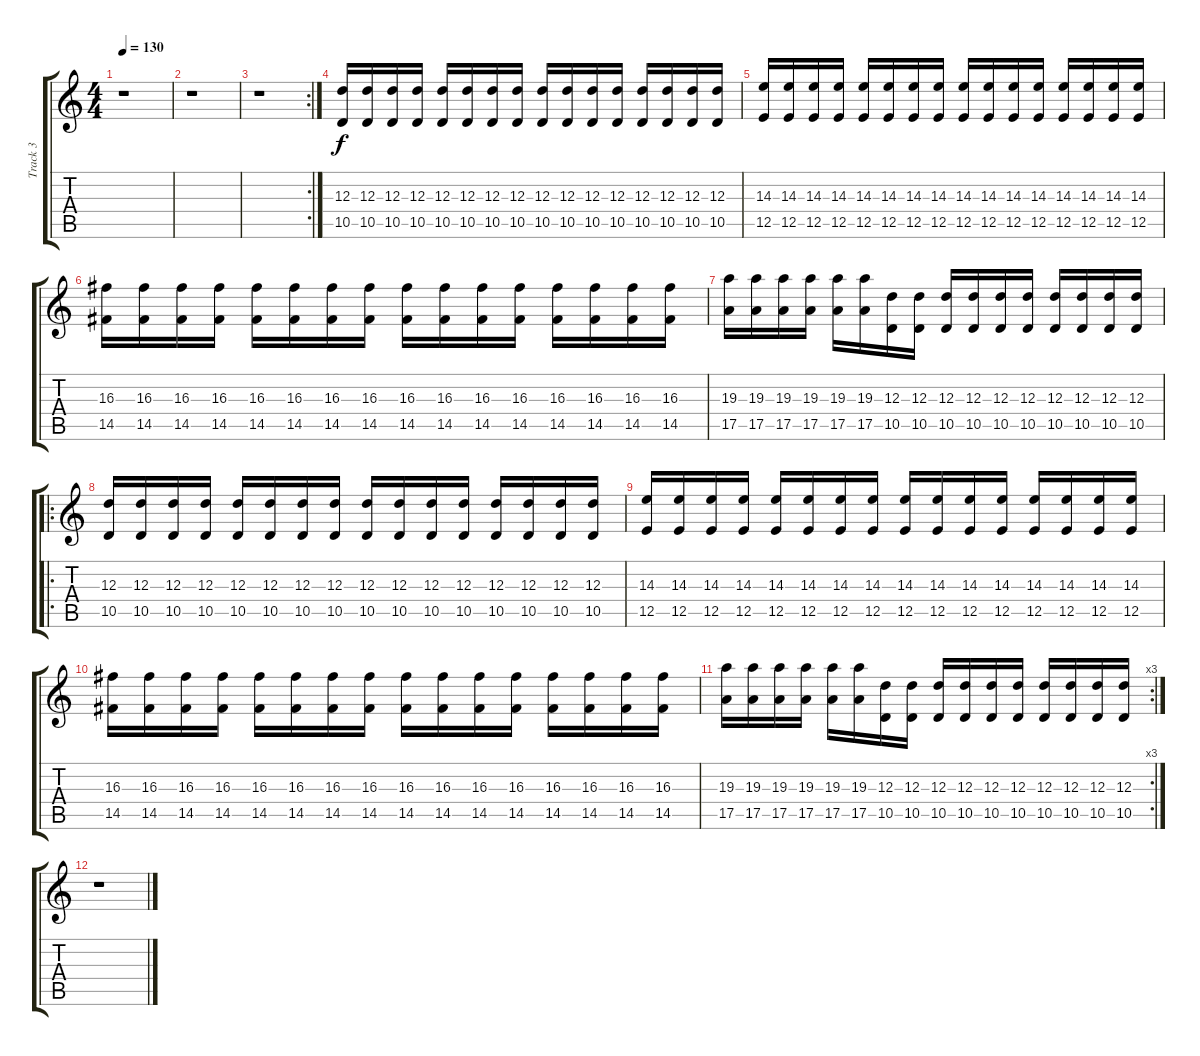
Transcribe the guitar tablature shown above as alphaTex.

\track ("Track 3" "Track 3") {instrument distortionguitar}
\staff {score tabs}
\tuning (B3 Gb3 D3 A2 E2 B1) {hide}
\ts (4 4)
\tempo 130
\clef g2
\ks c
r.1{dy f} |
r.1 |
\rc 2
r.1 |
(12.3 10.5).16 (12.3 10.5).16 (12.3 10.5).16 (12.3 10.5).16 (12.3 10.5).16 (12.3 10.5).16 (12.3 10.5).16 (12.3 10.5).16 (12.3 10.5).16 (12.3 10.5).16 (12.3 10.5).16 (12.3 10.5).16 (12.3 10.5).16 (12.3 10.5).16 (12.3 10.5).16 (12.3 10.5).16 |
(14.3 12.5).16 (14.3 12.5).16 (14.3 12.5).16 (14.3 12.5).16 (14.3 12.5).16 (14.3 12.5).16 (14.3 12.5).16 (14.3 12.5).16 (14.3 12.5).16 (14.3 12.5).16 (14.3 12.5).16 (14.3 12.5).16 (14.3 12.5).16 (14.3 12.5).16 (14.3 12.5).16 (14.3 12.5).16 |
(16.3 14.5).16 (16.3 14.5).16 (16.3 14.5).16 (16.3 14.5).16 (16.3 14.5).16 (16.3 14.5).16 (16.3 14.5).16 (16.3 14.5).16 (16.3 14.5).16 (16.3 14.5).16 (16.3 14.5).16 (16.3 14.5).16 (16.3 14.5).16 (16.3 14.5).16 (16.3 14.5).16 (16.3 14.5).16 |
(19.3 17.5).16 (19.3 17.5).16 (19.3 17.5).16 (19.3 17.5).16 (19.3 17.5).16 (19.3 17.5).16 (12.3 10.5).16 (12.3 10.5).16 (12.3 10.5).16 (12.3 10.5).16 (12.3 10.5).16 (12.3 10.5).16 (12.3 10.5).16 (12.3 10.5).16 (12.3 10.5).16 (12.3 10.5).16 |
\ro
(12.3 10.5).16 (12.3 10.5).16 (12.3 10.5).16 (12.3 10.5).16 (12.3 10.5).16 (12.3 10.5).16 (12.3 10.5).16 (12.3 10.5).16 (12.3 10.5).16 (12.3 10.5).16 (12.3 10.5).16 (12.3 10.5).16 (12.3 10.5).16 (12.3 10.5).16 (12.3 10.5).16 (12.3 10.5).16 |
(14.3 12.5).16 (14.3 12.5).16 (14.3 12.5).16 (14.3 12.5).16 (14.3 12.5).16 (14.3 12.5).16 (14.3 12.5).16 (14.3 12.5).16 (14.3 12.5).16 (14.3 12.5).16 (14.3 12.5).16 (14.3 12.5).16 (14.3 12.5).16 (14.3 12.5).16 (14.3 12.5).16 (14.3 12.5).16 |
(16.3 14.5).16 (16.3 14.5).16 (16.3 14.5).16 (16.3 14.5).16 (16.3 14.5).16 (16.3 14.5).16 (16.3 14.5).16 (16.3 14.5).16 (16.3 14.5).16 (16.3 14.5).16 (16.3 14.5).16 (16.3 14.5).16 (16.3 14.5).16 (16.3 14.5).16 (16.3 14.5).16 (16.3 14.5).16 |
\rc 3
(19.3 17.5).16 (19.3 17.5).16 (19.3 17.5).16 (19.3 17.5).16 (19.3 17.5).16 (19.3 17.5).16 (12.3 10.5).16 (12.3 10.5).16 (12.3 10.5).16 (12.3 10.5).16 (12.3 10.5).16 (12.3 10.5).16 (12.3 10.5).16 (12.3 10.5).16 (12.3 10.5).16 (12.3 10.5).16 |
r.1
